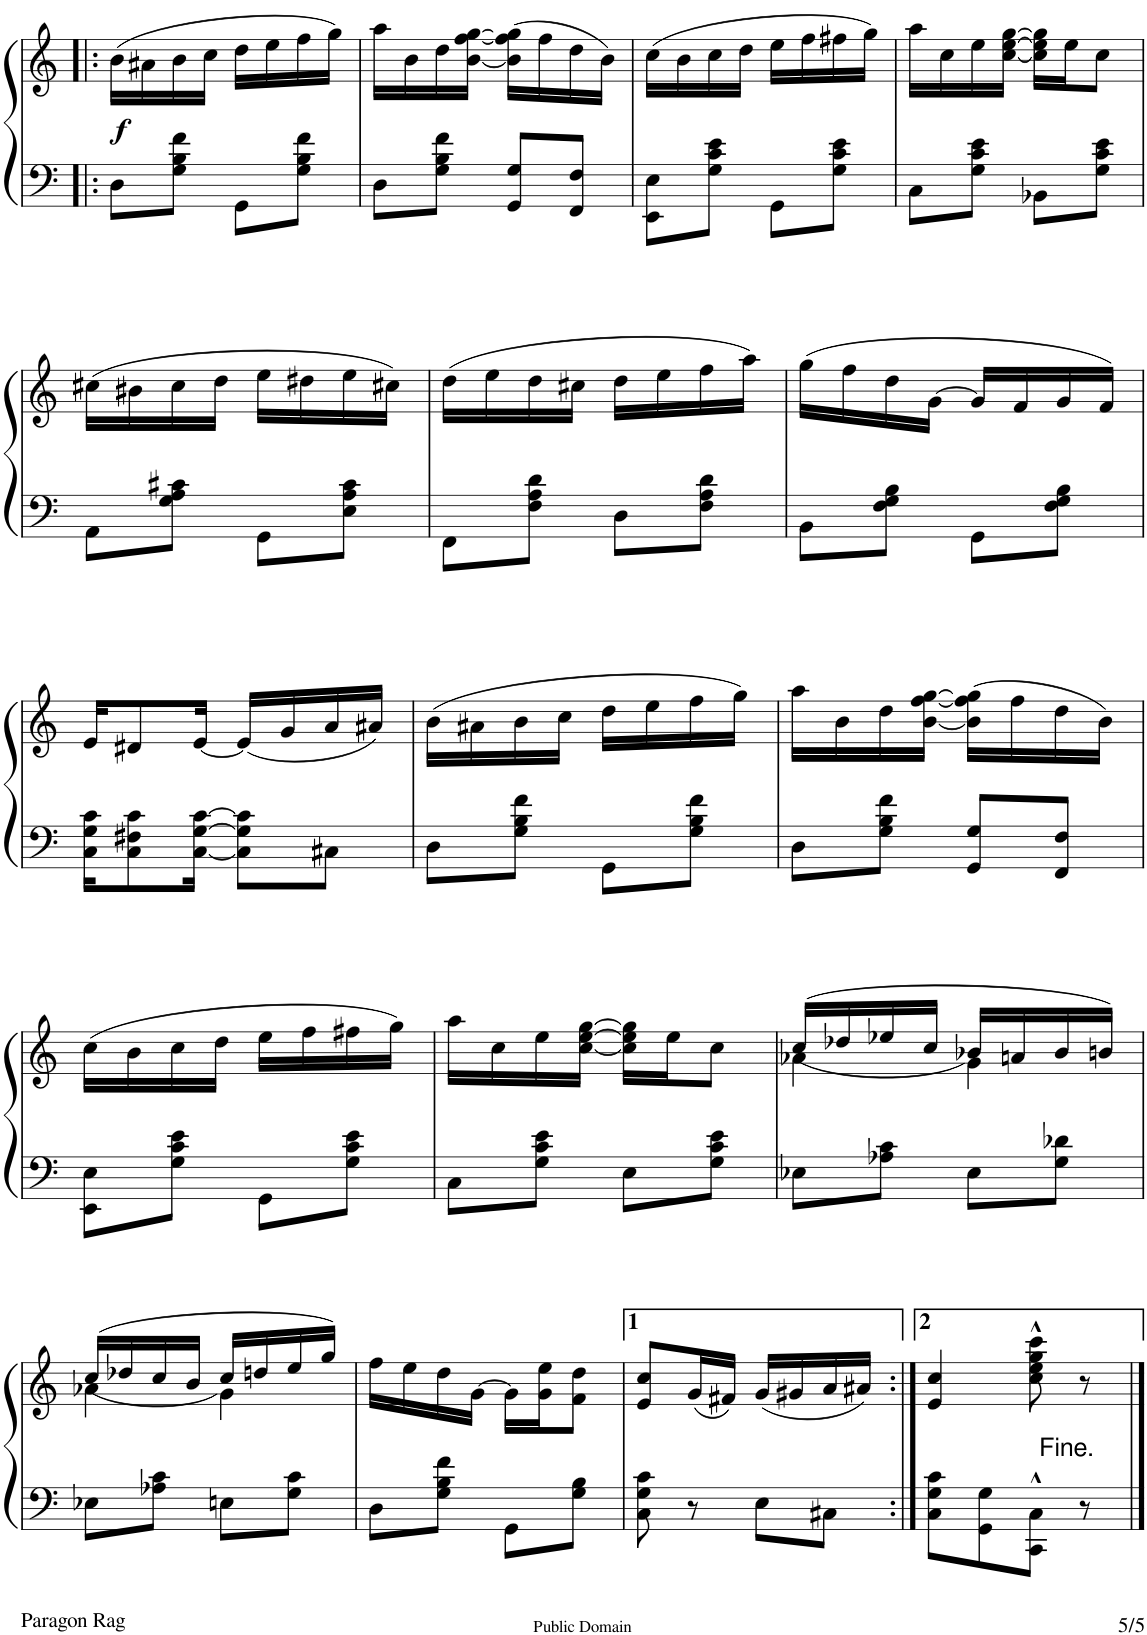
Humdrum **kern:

**kern	**kern	**dynam
*part1	*part1	*part1
*staff2	*staff1	*staff1/2
*I"Piano	*	*
*I'Pno.	*	*
!!LO:PB:g=z
*clefF4	*clefG2	*
*k[]	*k[]	*
*M2/4	*M2/4	*
=73!|:	=73!|:	=73!|:
!	!	!LO:DY:b
8D\L	(16b\LL	f
.	16a#X\	.
8G\ 8B\ 8f\J	16b\	.
.	16cc\JJ	.
8GG\L	16dd\LL	.
.	16ee\	.
8G\ 8B\ 8f\J	16ff\	.
.	16gg\JJ)	.
=74	=74	=74
8D\L	16aa\LL	.
.	16b\	.
8G\ 8B\ 8f\J	16dd\	.
.	[16b\ [16ff\ [16gg\JJ	.
8GG/ 8G/L	(16b\] 16ff\] 16gg\]LL	.
.	16ff\	.
8FF/ 8F/J	16dd\	.
.	16b\JJ)	.
=75	=75	=75
8EE\ 8E\L	(16cc\LL	.
.	16b\	.
8G\ 8c\ 8e\J	16cc\	.
.	16dd\JJ	.
8GG\L	16ee\LL	.
.	16ff\	.
8G\ 8c\ 8e\J	16ff#X\	.
.	16gg\JJ)	.
=76	=76	=76
8C\L	16aa\LL	.
.	16cc\	.
8G\ 8c\ 8e\J	16ee\	.
.	[16cc\ [16ee\ [16gg\JJ	.
8BB-X\L	16cc\] 16ee\] 16gg\]LL	.
.	16ee\J	.
8G\ 8c\ 8e\J	8cc\J	.
!!LO:LB:g=z
=77	=77	=77
8AA\L	(16cc#X\LL	.
.	16b#X\	.
8G\ 8A\ 8c#X\J	16cc#\	.
.	16dd\JJ	.
8GG\L	16ee\LL	.
.	16dd#X\	.
8E\ 8A\ 8c#\J	16ee\	.
.	16cc#X\JJ)	.
=78	=78	=78
8FF\L	(16dd\LL	.
.	16ee\	.
8F\ 8A\ 8d\J	16dd\	.
.	16cc#X\JJ	.
8D\L	16dd\LL	.
.	16ee\	.
8F\ 8A\ 8d\J	16ff\	.
.	16aa\JJ)	.
=79	=79	=79
8BB\L	(16gg\LL	.
.	16ff\	.
8F\ 8G\ 8B\J	16dd\	.
.	[16g\JJ	.
8GG\L	16g/LL]	.
.	16f/	.
8F\ 8G\ 8B\J	16g/	.
.	16f/JJ)	.
!!LO:LB:g=z
=80	=80	=80
16C\ 16G\ 16c\KL	16e/KL	.
8C\ 8F#X\ 8c\	8d#X/	.
[16C\ [16G\ [16c\Jk	[16e/Jk	.
8C\] 8G\] 8c\]L	(16e/LL]	.
.	16g/	.
8C#X\J	16a/	.
.	16a#X/JJ)	.
=81	=81	=81
8D\L	(16b\LL	.
.	16a#X\	.
8G\ 8B\ 8f\J	16b\	.
.	16cc\JJ	.
8GG\L	16dd\LL	.
.	16ee\	.
8G\ 8B\ 8f\J	16ff\	.
.	16gg\JJ)	.
=82	=82	=82
8D\L	16aa\LL	.
.	16b\	.
8G\ 8B\ 8f\J	16dd\	.
.	[16b\ [16ff\ [16gg\JJ	.
8GG/ 8G/L	(16b\] 16ff\] 16gg\]LL	.
.	16ff\	.
8FF/ 8F/J	16dd\	.
.	16b\JJ)	.
!!LO:LB:g=z
=83	=83	=83
8EE\ 8E\L	(16cc\LL	.
.	16b\	.
8G\ 8c\ 8e\J	16cc\	.
.	16dd\JJ	.
8GG\L	16ee\LL	.
.	16ff\	.
8G\ 8c\ 8e\J	16ff#X\	.
.	16gg\JJ)	.
=84	=84	=84
8C\L	16aa\LL	.
.	16cc\	.
8G\ 8c\ 8e\J	16ee\	.
.	[16cc\ [16ee\ [16gg\JJ	.
8E\L	16cc\] 16ee\] 16gg\]LL	.
.	16ee\J	.
8G\ 8c\ 8e\J	8cc\J	.
=85	=85	=85
*	*^	*
8E-X\L	(16cc/LL	(4a-X\	.
.	16dd-X/	.	.
8A-X\ 8c\J	16ee-X/	.	.
.	16cc/JJ	.	.
8E-\L	16b-X/LL	4g\)	.
.	16an/	.	.
8G\ 8d-X\J	16b-/	.	.
.	16bn/JJ)	.	.
!!LO:LB:g=z	!!
=86	=86	=86	=86
8E-X\L	(16cc/LL	(4a-X\	.
.	16dd-X/	.	.
8A-X\ 8c\J	16cc/	.	.
.	16b/JJ	.	.
8En\L	16cc/LL	4g\)	.
.	16ddn/	.	.
8G\ 8c\J	16ee/	.	.
.	16gg/JJ)	.	.
*	*v	*v	*
=87	=87	=87
8D\L	16ff\LL	.
.	16ee\	.
8G\ 8B\ 8f\J	16dd\	.
.	[16g\JJ	.
8GG\L	16g\LL]	.
.	16g\ 16ee\J	.
8G\ 8B\J	8f\ 8dd\J	.
=88	=88	=88
8C\ 8G\ 8c\	8e/ 8cc/L	.
8r	(16g/L	.
.	16f#X/JJ)	.
8E\L	(16g/LL	.
.	16g#X/	.
8C#X\J	16a/	.
.	16a#X/JJ)	.
=89:|!	=89:|!	=89:|!
8C\ 8G\ 8c\L	4e/ 4cc/	.
8GG\ 8G\	.	.
8CC\^^ 8C\^^J	8cc\^^ 8ee\^^ 8gg\^^ 8ccc\^^	.
8r	8r	.
==	==	==
*-	*-	*-
